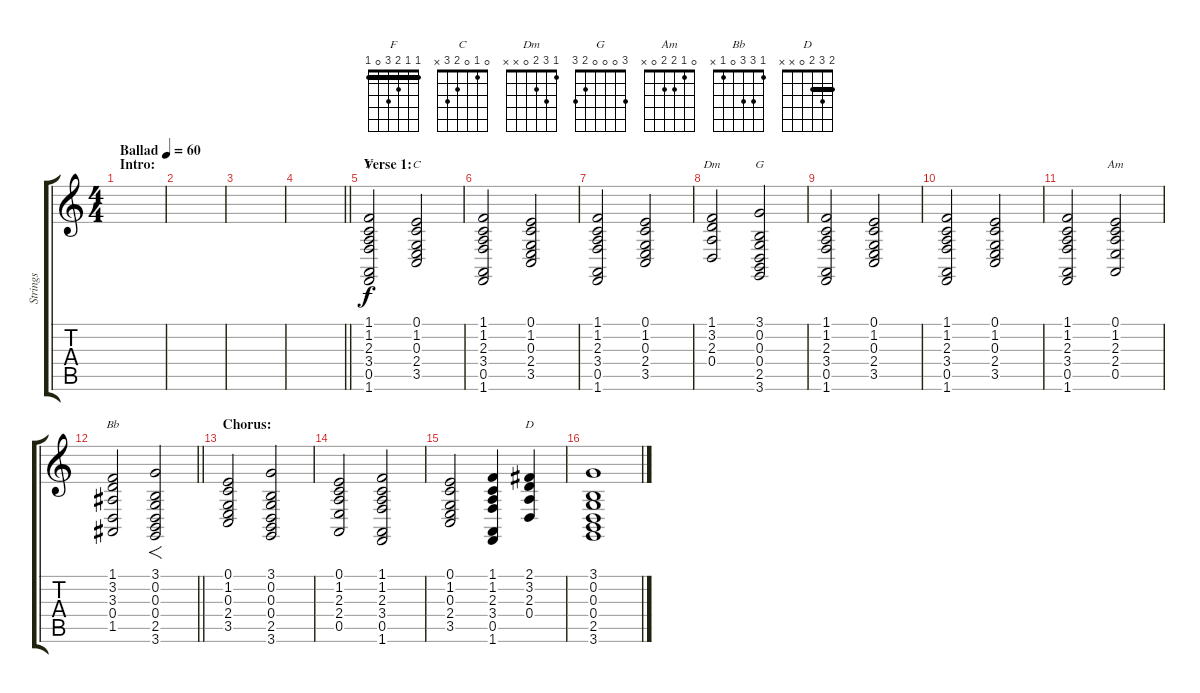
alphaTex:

\track ("Strings" "Strings") {instrument stringensemble1}
\staff {score tabs}
\tuning (E4 B3 G3 D3 A2 E2) {hide}
\chord ("F" 1 1 2 3 0 1) {barre 1}
\chord ("C" 0 1 0 2 3 x)
\chord ("Dm" 1 3 2 0 x x)
\chord ("G" 3 0 0 0 2 3)
\chord ("Am" 0 1 2 2 0 x)
\chord ("Bb" 1 3 3 0 1 x)
\chord ("D" 2 3 2 0 x x) {barre 2}
\ts (4 4)
\section ("" "Intro:")
\tempo (60 "Ballad")
\clef g2
\ks c
|
|
|
\barLineRight lightlight
|
\section ("" "Verse 1:")
(1.1 1.2 2.3 3.4 0.5 1.6).2{ch "F" volume 0} (0.1 1.2 0.3 2.4 3.5).2{ch "C"} |
(1.1 1.2 2.3 3.4 0.5 1.6).2 (0.1 1.2 0.3 2.4 3.5).2 |
(1.1 1.2 2.3 3.4 0.5 1.6).2 (0.1 1.2 0.3 2.4 3.5).2 |
(1.1 3.2 2.3 0.4).2{ch "Dm"} (3.1 0.2 0.3 0.4 2.5 3.6).2{ch "G"} |
(1.1 1.2 2.3 3.4 0.5 1.6).2 (0.1 1.2 0.3 2.4 3.5).2 |
(1.1 1.2 2.3 3.4 0.5 1.6).2 (0.1 1.2 0.3 2.4 3.5).2 |
(1.1 1.2 2.3 3.4 0.5 1.6).2 (0.1 1.2 2.3 2.4 0.5).2{ch "Am"} |
\barLineRight lightlight
(1.1 3.2 3.3 0.4 1.5).2{ch "Bb"} (3.1 0.2 0.3 0.4 2.5 3.6).2{f volume 10} |
\section ("" "Chorus:")
(0.1 1.2 0.3 2.4 3.5).2{volume 10} (3.1 0.2 0.3 0.4 2.5 3.6).2 |
(0.1 1.2 2.3 2.4 0.5).2 (1.1 1.2 2.3 3.4 0.5 1.6).2 |
(0.1 1.2 0.3 2.4 3.5).2 (1.1 1.2 2.3 3.4 0.5 1.6).4 (2.1 3.2 2.3 0.4).4{ch "D"} |
(3.1 0.2 0.3 0.4 2.5 3.6).1
